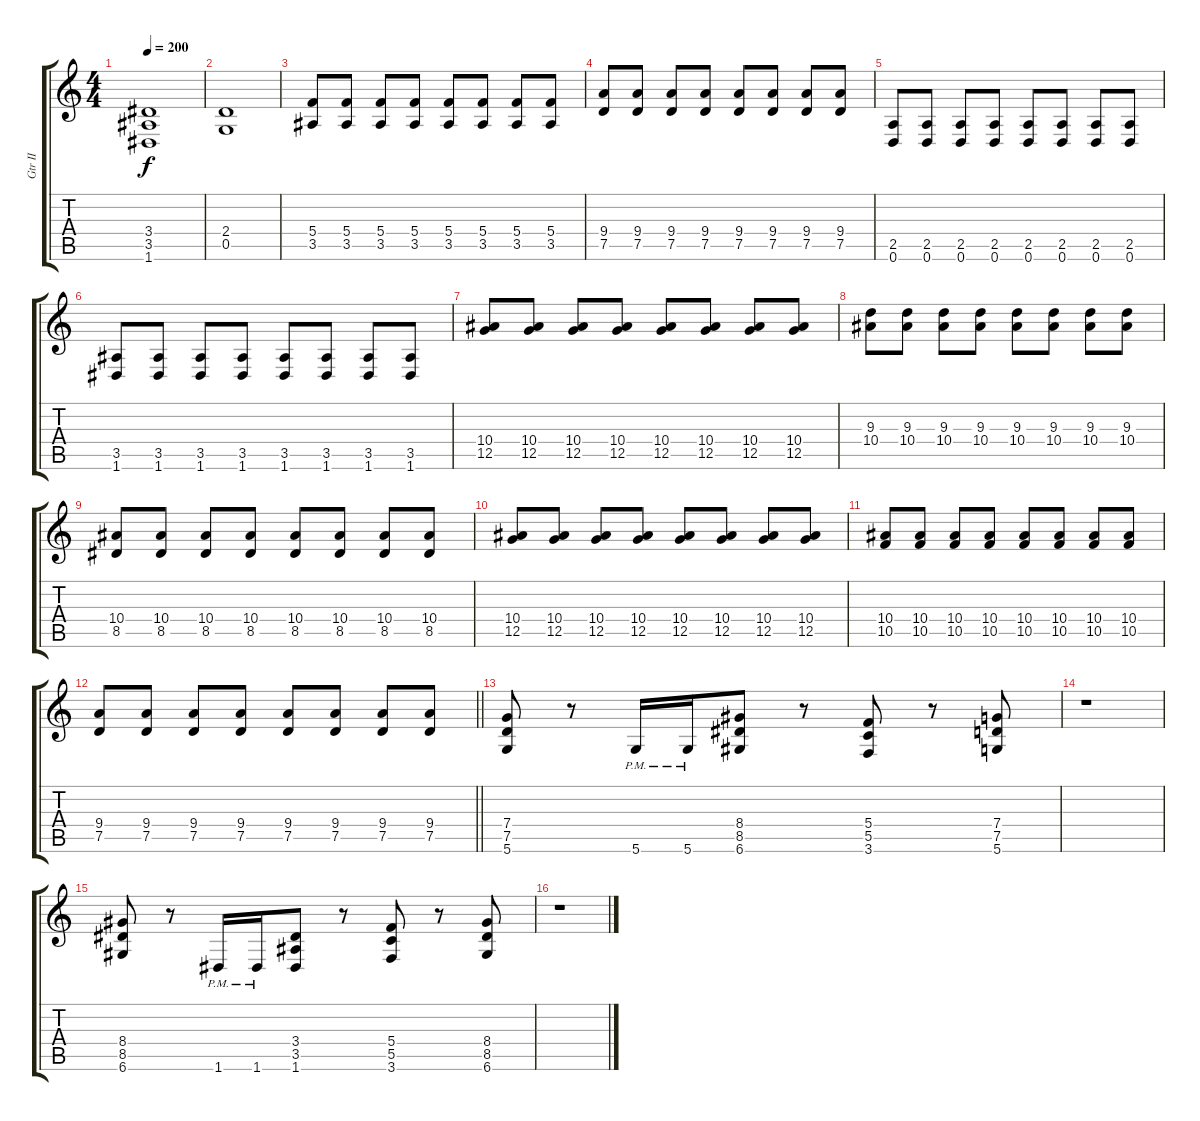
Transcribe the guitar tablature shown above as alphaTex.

\track ("Gtr II" "Gtr II") {instrument distortionguitar}
\staff {score tabs}
\tuning (D4 A3 F3 C3 G2 D2) {hide}
\ts (4 4)
\tempo 200
\clef g2
\ks c
(3.4 3.5 1.6).1{dy f} |
(2.4 0.5).1 |
(5.4 3.5).8 (5.4 3.5).8 (5.4 3.5).8 (5.4 3.5).8 (5.4 3.5).8 (5.4 3.5).8 (5.4 3.5).8 (5.4 3.5).8 |
(9.4 7.5).8 (9.4 7.5).8 (9.4 7.5).8 (9.4 7.5).8 (9.4 7.5).8 (9.4 7.5).8 (9.4 7.5).8 (9.4 7.5).8 |
(2.5 0.6).8 (2.5 0.6).8 (2.5 0.6).8 (2.5 0.6).8 (2.5 0.6).8 (2.5 0.6).8 (2.5 0.6).8 (2.5 0.6).8 |
(3.5 1.6).8 (3.5 1.6).8 (3.5 1.6).8 (3.5 1.6).8 (3.5 1.6).8 (3.5 1.6).8 (3.5 1.6).8 (3.5 1.6).8 |
(10.4 12.5).8 (10.4 12.5).8 (10.4 12.5).8 (10.4 12.5).8 (10.4 12.5).8 (10.4 12.5).8 (10.4 12.5).8 (10.4 12.5).8 |
(9.3 10.4).8 (9.3 10.4).8 (9.3 10.4).8 (9.3 10.4).8 (9.3 10.4).8 (9.3 10.4).8 (9.3 10.4).8 (9.3 10.4).8 |
(10.4 8.5).8 (10.4 8.5).8 (10.4 8.5).8 (10.4 8.5).8 (10.4 8.5).8 (10.4 8.5).8 (10.4 8.5).8 (10.4 8.5).8 |
(10.4 12.5).8 (10.4 12.5).8 (10.4 12.5).8 (10.4 12.5).8 (10.4 12.5).8 (10.4 12.5).8 (10.4 12.5).8 (10.4 12.5).8 |
(10.4 10.5).8 (10.4 10.5).8 (10.4 10.5).8 (10.4 10.5).8 (10.4 10.5).8 (10.4 10.5).8 (10.4 10.5).8 (10.4 10.5).8 |
\barLineRight lightlight
(9.4 7.5).8 (9.4 7.5).8 (9.4 7.5).8 (9.4 7.5).8 (9.4 7.5).8 (9.4 7.5).8 (9.4 7.5).8 (9.4 7.5).8 |
(7.4 7.5 5.6).8{instrument distortionguitar} r.8 5.6{pm}.16 5.6{pm}.16 (8.4 8.5 6.6).8 r.8 (5.4 5.5 3.6).8 r.8 (7.4 7.5 5.6).8 |
r.1 |
(8.4 8.5 6.6).8 r.8 1.6{pm}.16 1.6{pm}.16 (3.4 3.5 1.6).8 r.8 (5.4 5.5 3.6).8 r.8 (8.4 8.5 6.6).8 |
r.1
